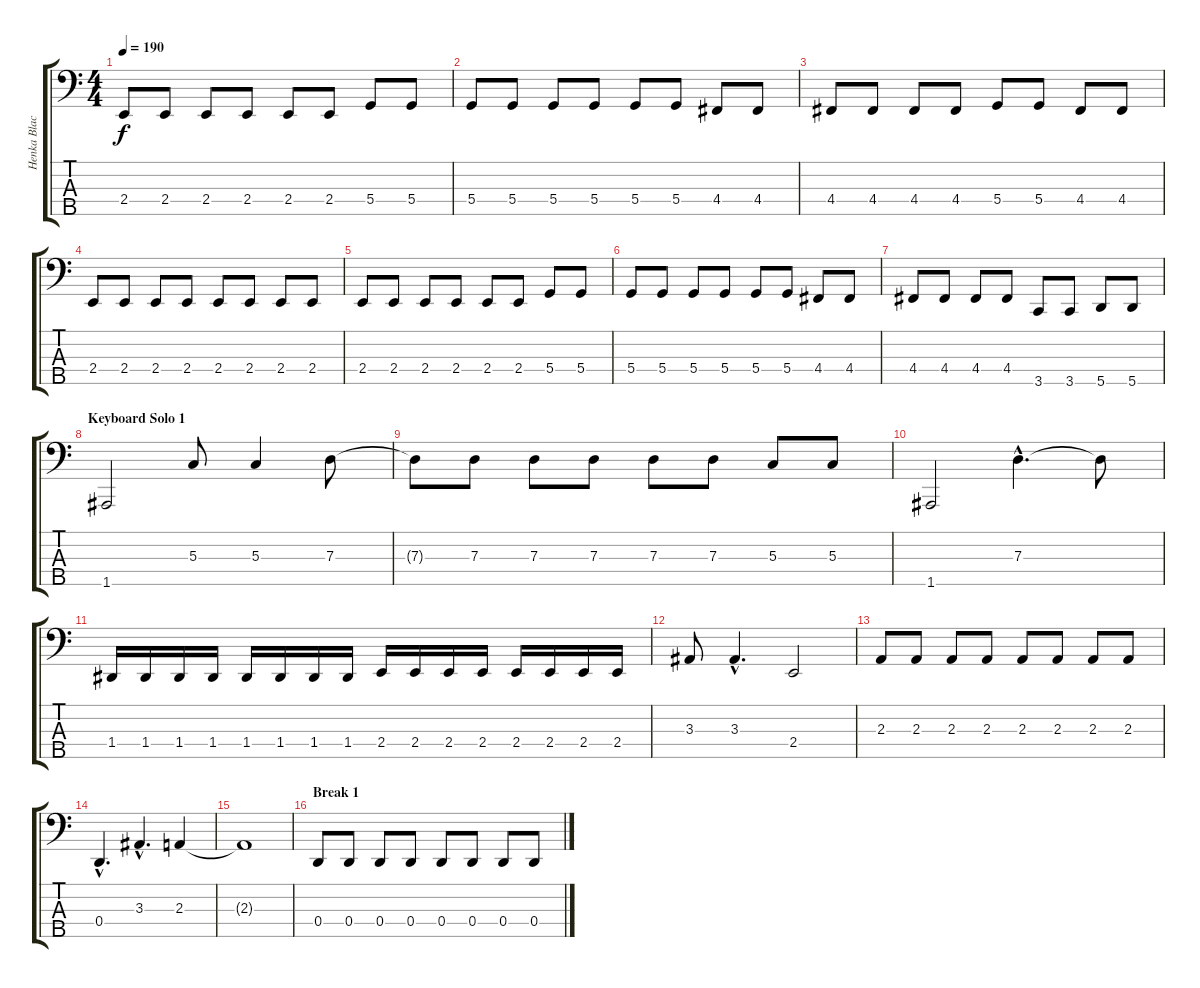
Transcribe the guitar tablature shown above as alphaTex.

\track ("Henka Blacksmith (Bass)" "Henka Blac") {instrument electricbasspick}
\staff {score tabs}
\tuning (F2 C2 G1 D1 A0) {hide}
\ts (4 4)
\tempo 190
\clef f4
\ks c
2.4.8{dy f} 2.4.8 2.4.8 2.4.8 2.4.8 2.4.8 5.4.8 5.4.8 |
5.4.8 5.4.8 5.4.8 5.4.8 5.4.8 5.4.8 4.4.8 4.4.8 |
4.4.8 4.4.8 4.4.8 4.4.8 5.4.8 5.4.8 4.4.8 4.4.8 |
2.4.8 2.4.8 2.4.8 2.4.8 2.4.8 2.4.8 2.4.8 2.4.8 |
2.4.8 2.4.8 2.4.8 2.4.8 2.4.8 2.4.8 5.4.8 5.4.8 |
5.4.8 5.4.8 5.4.8 5.4.8 5.4.8 5.4.8 4.4.8 4.4.8 |
4.4.8 4.4.8 4.4.8 4.4.8 3.5.8 3.5.8 5.5.8 5.5.8 |
\section ("" "Keyboard Solo 1")
1.5.2 5.3.8 5.3.4 7.3.8 |
7.3{t}.8 7.3.8 7.3.8 7.3.8 7.3.8 7.3.8 5.3.8 5.3.8 |
1.5.2 7.3{hac}.4{d} 7.3{t}.8 |
1.4.16 1.4.16 1.4.16 1.4.16 1.4.16 1.4.16 1.4.16 1.4.16 2.4.16 2.4.16 2.4.16 2.4.16 2.4.16 2.4.16 2.4.16 2.4.16 |
3.3.8 3.3{hac}.4{d} 2.4.2 |
2.3.8 2.3.8 2.3.8 2.3.8 2.3.8 2.3.8 2.3.8 2.3.8 |
0.4{hac}.4{d} 3.3{hac}.4{d} 2.3.4 |
2.3{t}.1 |
\section ("" "Break 1")
0.4.8 0.4.8 0.4.8 0.4.8 0.4.8 0.4.8 0.4.8 0.4.8
